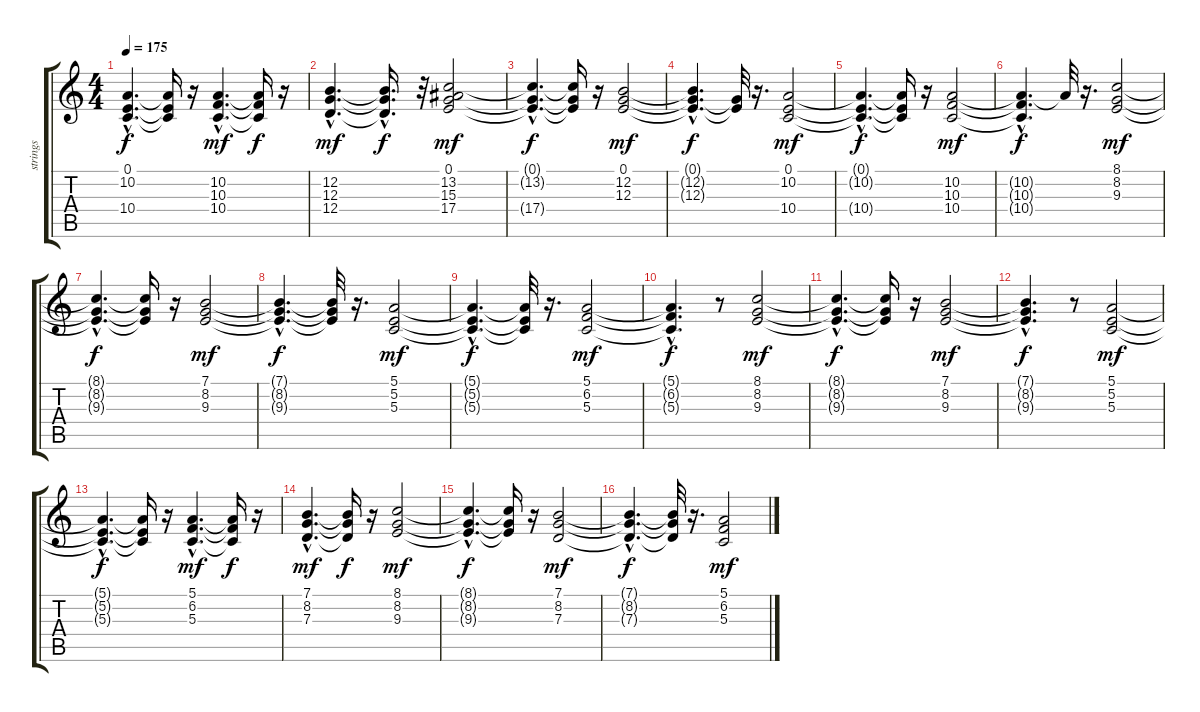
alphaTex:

\track ("strings" "strings") {instrument synthstrings1}
\staff {score tabs}
\tuning (E4 B3 G3 D3 A2 E2) {hide}
\ts (4 4)
\tempo 175
\clef g2
\ks c
(0.1{hac t} 10.2{hac t} 10.4{hac t}).4{d dy f} (0.1{t} 10.2{t} 10.4{t}).16 r.16 (10.2{hac} 10.3{hac} 10.4{hac}).4{d dy mf} (10.2{t} 10.3{t} 10.4{t}).16{dy f} r.16 |
(12.2{hac} 12.3{hac} 12.4{hac}).4{d dy mf} (12.2{hac t} 12.3{t} 12.4{t}).16{d dy f} r.32 (0.1 13.2 15.3 17.4).2{dy mf} |
(0.1{hac t} 13.2{hac t} 17.4{hac t}).4{d dy f} (0.1{t} 13.2{t} 17.4{t}).16 r.16 (0.1 12.2 12.3).2{dy mf} |
(0.1{hac t} 12.2{hac t} 12.3{hac t}).4{d dy f} (0.1{t} 12.3{t}).32 r.16{d} (0.1 10.2 10.4).2{dy mf} |
(0.1{hac t} 10.2{hac t} 10.4{hac t}).4{d dy f} (0.1{t} 10.2{t} 10.4{t}).16 r.16 (10.2 10.3 10.4).2{dy mf} |
(10.2{hac t} 10.3{hac t} 10.4{hac t}).4{d dy f} 10.2{t}.32 r.16{d} (8.1 8.2 9.3).2{dy mf} |
(8.1{hac t} 8.2{hac t} 9.3{hac t}).4{d dy f} (8.1{t} 8.2{t} 9.3{t}).16 r.16 (7.1 8.2 9.3).2{dy mf} |
(7.1{hac t} 8.2{hac t} 9.3{hac t}).4{d dy f} (7.1{t} 8.2{t} 9.3{t}).32 r.16{d} (5.1 5.2 5.3).2{dy mf} |
(5.1{hac t} 5.2{hac t} 5.3{hac t}).4{d dy f} (5.1{t} 5.2{t} 5.3{t}).32 r.16{d} (5.1 6.2 5.3).2{dy mf} |
(5.1{hac t} 6.2{hac t} 5.3{hac t}).4{d dy f} r.8 (8.1 8.2 9.3).2{dy mf} |
(8.1{hac t} 8.2{hac t} 9.3{hac t}).4{d dy f} (8.1{t} 8.2{t} 9.3{t}).16 r.16 (7.1 8.2 9.3).2{dy mf} |
(7.1{hac t} 8.2{hac t} 9.3{hac t}).4{d dy f} r.8 (5.1 5.2 5.3).2{dy mf} |
(5.1{hac t} 5.2{hac t} 5.3{hac t}).4{d dy f} (5.1{t} 5.2{t} 5.3{t}).16 r.16 (5.1{hac} 6.2{hac} 5.3{hac}).4{d dy mf} (5.1{t} 6.2{t} 5.3{t}).16{dy f} r.16 |
(7.1{hac} 8.2{hac} 7.3{hac}).4{d dy mf} (7.1{t} 8.2{t} 7.3{t}).16{dy f} r.16 (8.1 8.2 9.3).2{dy mf} |
(8.1{hac t} 8.2{hac t} 9.3{hac t}).4{d dy f} (8.1{t} 8.2{t} 9.3{t}).16 r.16 (7.1 8.2 7.3).2{dy mf} |
(7.1{hac t} 8.2{hac t} 7.3{hac t}).4{d dy f} (7.1{t} 8.2{t} 7.3{t}).32 r.16{d} (5.1 6.2 5.3).2{dy mf}
